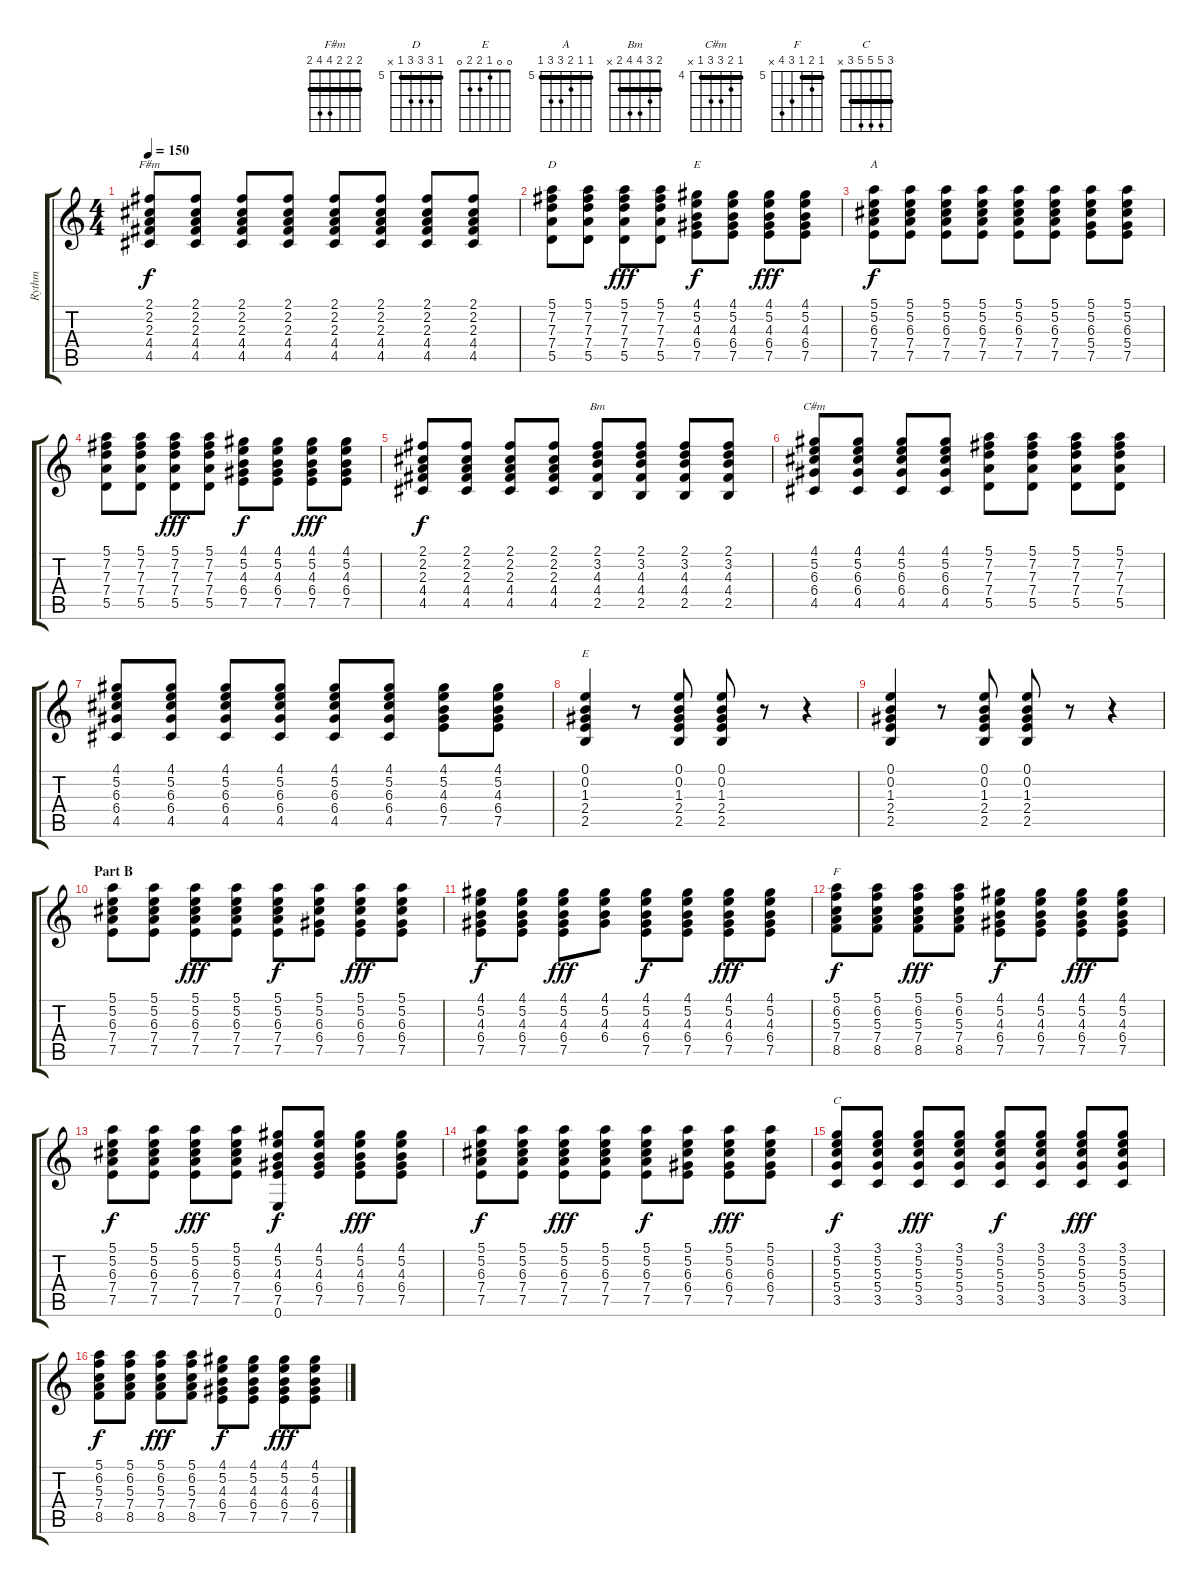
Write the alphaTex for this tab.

\track ("Rythm" "Rythm") {instrument acousticguitarsteel}
\staff {score tabs}
\tuning (E4 B3 G3 D3 A2 E2) {hide}
\chord ("F#m" 2 2 2 4 4 2) {barre 2}
\chord ("D" 5 7 7 7 5 x) {firstfret 5 barre 5}
\chord ("E" 4 5 4 6 7 0) {firstfret 4 barre 4}
\chord ("A" 5 5 6 7 7 5) {firstfret 5 barre 5}
\chord ("Bm" 2 3 4 4 2 x) {barre 2}
\chord ("C#m" 4 5 6 6 4 x) {firstfret 4 barre 4}
\chord ("E" 0 0 1 2 2 0)
\chord ("F" 5 6 5 7 8 x) {firstfret 5 barre 5}
\chord ("C" 3 5 5 5 3 x) {barre 3}
\ts (4 4)
\tempo 150
\clef g2
\ks c
(2.1 2.2 2.3 4.4 4.5).8{ch "F#m" dy f} (2.1 2.2 2.3 4.4 4.5).8 (2.1 2.2 2.3 4.4 4.5).8 (2.1 2.2 2.3 4.4 4.5).8 (2.1 2.2 2.3 4.4 4.5).8 (2.1 2.2 2.3 4.4 4.5).8 (2.1 2.2 2.3 4.4 4.5).8 (2.1 2.2 2.3 4.4 4.5).8 |
(5.1 7.2 7.3 7.4 5.5).8{ch "D"} (5.1 7.2 7.3 7.4 5.5).8 (5.1 7.2 7.3 7.4 5.5).8{dy fff} (5.1 7.2 7.3 7.4 5.5).8 (4.1 5.2 4.3 6.4 7.5).8{ch "E" dy f} (4.1 5.2 4.3 6.4 7.5).8 (4.1 5.2 4.3 6.4 7.5).8{dy fff} (4.1 5.2 4.3 6.4 7.5).8 |
(5.1 5.2 6.3 7.4 7.5).8{ch "A" dy f} (5.1 5.2 6.3 7.4 7.5).8 (5.1 5.2 6.3 7.4 7.5).8 (5.1 5.2 6.3 7.4 7.5).8 (5.1 5.2 6.3 7.4 7.5).8 (5.1 5.2 6.3 7.4 7.5).8 (5.1 5.2 6.3 5.4 7.5).8 (5.1 5.2 6.3 5.4 7.5).8 |
(5.1 7.2 7.3 7.4 5.5).8 (5.1 7.2 7.3 7.4 5.5).8 (5.1 7.2 7.3 7.4 5.5).8{dy fff} (5.1 7.2 7.3 7.4 5.5).8 (4.1 5.2 4.3 6.4 7.5).8{dy f} (4.1 5.2 4.3 6.4 7.5).8 (4.1 5.2 4.3 6.4 7.5).8{dy fff} (4.1 5.2 4.3 6.4 7.5).8 |
(2.1 2.2 2.3 4.4 4.5).8{dy f} (2.1 2.2 2.3 4.4 4.5).8 (2.1 2.2 2.3 4.4 4.5).8 (2.1 2.2 2.3 4.4 4.5).8 (2.1 3.2 4.3 4.4 2.5).8{ch "Bm"} (2.1 3.2 4.3 4.4 2.5).8 (2.1 3.2 4.3 4.4 2.5).8 (2.1 3.2 4.3 4.4 2.5).8 |
(4.1 5.2 6.3 6.4 4.5).8{ch "C#m"} (4.1 5.2 6.3 6.4 4.5).8 (4.1 5.2 6.3 6.4 4.5).8 (4.1 5.2 6.3 6.4 4.5).8 (5.1 7.2 7.3 7.4 5.5).8 (5.1 7.2 7.3 7.4 5.5).8 (5.1 7.2 7.3 7.4 5.5).8 (5.1 7.2 7.3 7.4 5.5).8 |
(4.1 5.2 6.3 6.4 4.5).8 (4.1 5.2 6.3 6.4 4.5).8 (4.1 5.2 6.3 6.4 4.5).8 (4.1 5.2 6.3 6.4 4.5).8 (4.1 5.2 6.3 6.4 4.5).8 (4.1 5.2 6.3 6.4 4.5).8 (4.1 5.2 4.3 6.4 7.5).8 (4.1 5.2 4.3 6.4 7.5).8 |
(0.1 0.2 1.3 2.4 2.5).4{ch "E"} r.8 (0.1 0.2 1.3 2.4 2.5).8 (0.1 0.2 1.3 2.4 2.5).8 r.8 r.4 |
(0.1 0.2 1.3 2.4 2.5).4 r.8 (0.1 0.2 1.3 2.4 2.5).8 (0.1 0.2 1.3 2.4 2.5).8 r.8 r.4 |
\section ("" "Part B")
(5.1 5.2 6.3 7.4 7.5).8 (5.1 5.2 6.3 7.4 7.5).8 (5.1 5.2 6.3 7.4 7.5).8{dy fff} (5.1 5.2 6.3 7.4 7.5).8 (5.1 5.2 6.3 7.4 7.5).8{dy f} (5.1 5.2 6.3 6.4 7.5).8 (5.1 5.2 6.3 6.4 7.5).8{dy fff} (5.1 5.2 6.3 6.4 7.5).8 |
(4.1 5.2 4.3 6.4 7.5).8{dy f} (4.1 5.2 4.3 6.4 7.5).8 (4.1 5.2 4.3 6.4 7.5).8{dy fff} (4.1 5.2 4.3 6.4).8 (4.1 5.2 4.3 6.4 7.5).8{dy f} (4.1 5.2 4.3 6.4 7.5).8 (4.1 5.2 4.3 6.4 7.5).8{dy fff} (4.1 5.2 4.3 6.4 7.5).8 |
(5.1 6.2 5.3 7.4 8.5).8{ch "F" dy f} (5.1 6.2 5.3 7.4 8.5).8 (5.1 6.2 5.3 7.4 8.5).8{dy fff} (5.1 6.2 5.3 7.4 8.5).8 (4.1 5.2 4.3 6.4 7.5).8{dy f} (4.1 5.2 4.3 6.4 7.5).8 (4.1 5.2 4.3 6.4 7.5).8{dy fff} (4.1 5.2 4.3 6.4 7.5).8 |
(5.1 5.2 6.3 7.4 7.5).8{dy f} (5.1 5.2 6.3 7.4 7.5).8 (5.1 5.2 6.3 7.4 7.5).8{dy fff} (5.1 5.2 6.3 7.4 7.5).8 (4.1 5.2 4.3 6.4 7.5 0.6).8{dy f} (4.1 5.2 4.3 6.4 7.5).8 (4.1 5.2 4.3 6.4 7.5).8{dy fff} (4.1 5.2 4.3 6.4 7.5).8 |
(5.1 5.2 6.3 7.4 7.5).8{dy f} (5.1 5.2 6.3 7.4 7.5).8 (5.1 5.2 6.3 7.4 7.5).8{dy fff} (5.1 5.2 6.3 7.4 7.5).8 (5.1 5.2 6.3 7.4 7.5).8{dy f} (5.1 5.2 6.3 6.4 7.5).8 (5.1 5.2 6.3 6.4 7.5).8{dy fff} (5.1 5.2 6.3 6.4 7.5).8 |
(3.1 5.2 5.3 5.4 3.5).8{ch "C" dy f} (3.1 5.2 5.3 5.4 3.5).8 (3.1 5.2 5.3 5.4 3.5).8{dy fff} (3.1 5.2 5.3 5.4 3.5).8 (3.1 5.2 5.3 5.4 3.5).8{dy f} (3.1 5.2 5.3 5.4 3.5).8 (3.1 5.2 5.3 5.4 3.5).8{dy fff} (3.1 5.2 5.3 5.4 3.5).8 |
(5.1 6.2 5.3 7.4 8.5).8{dy f} (5.1 6.2 5.3 7.4 8.5).8 (5.1 6.2 5.3 7.4 8.5).8{dy fff} (5.1 6.2 5.3 7.4 8.5).8 (4.1 5.2 4.3 6.4 7.5).8{dy f} (4.1 5.2 4.3 6.4 7.5).8 (4.1 5.2 4.3 6.4 7.5).8{dy fff} (4.1 5.2 4.3 6.4 7.5).8
